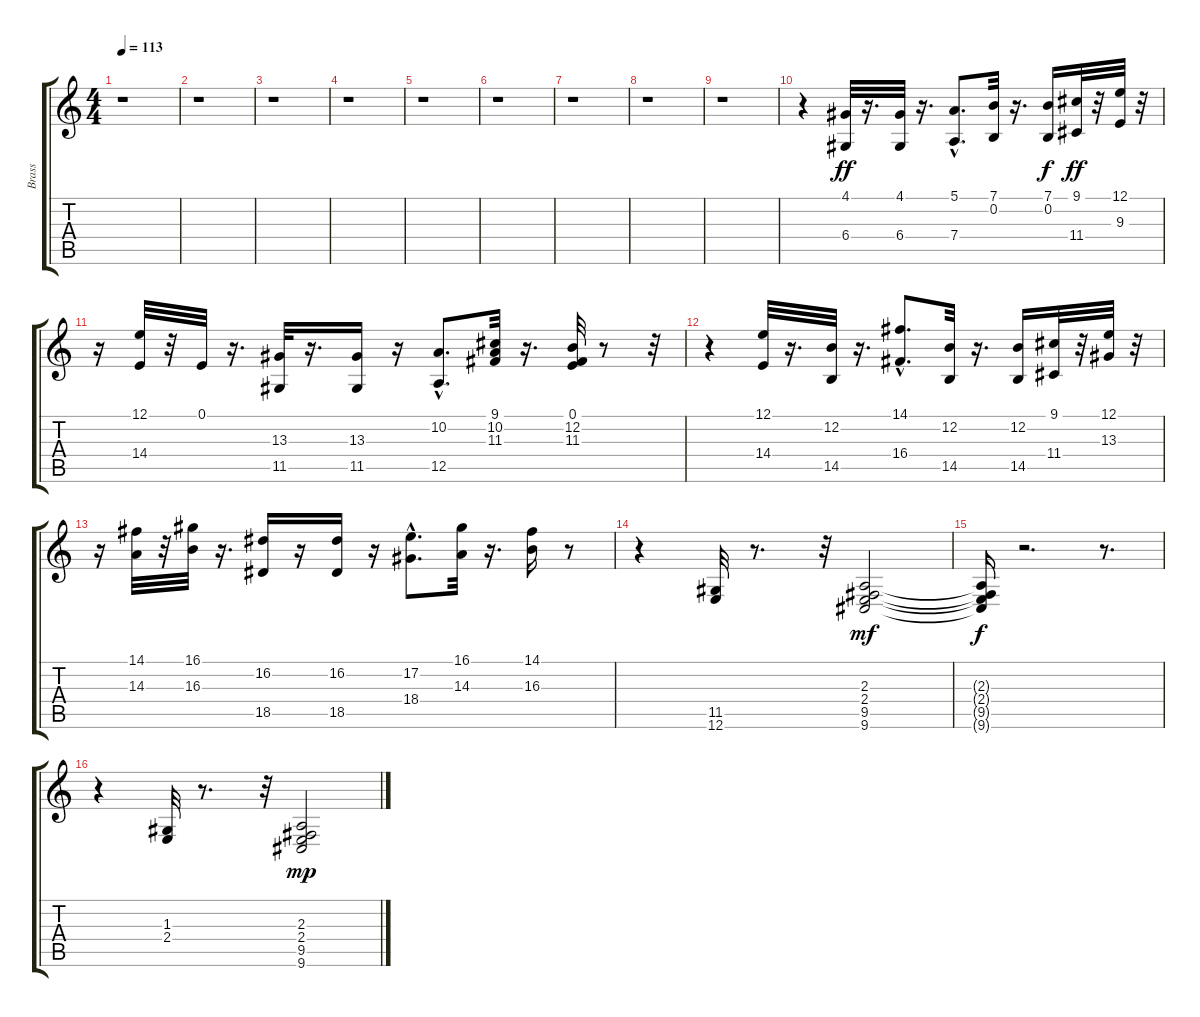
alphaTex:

\track ("Brass   " "Brass   ") {instrument brasssection}
\staff {score tabs}
\tuning (E4 B3 G3 D3 A2 E2) {hide}
\ts (4 4)
\tempo 113
\clef g2
\ks c
r.1{dy ff instrument brasssection} |
r.1 |
r.1 |
r.1 |
r.1 |
r.1 |
r.1 |
r.1 |
r.1 |
r.4 (4.1 6.4).32 r.16{d} (4.1 6.4).32 r.16{d} (5.1{hac} 7.4{hac}).8{d} (7.1 0.2).32 r.16{d} (7.1 0.2).16{dy f} (9.1 11.4).32{dy ff} r.32 (12.1 9.3).32 r.32 |
r.16 (12.1 14.4).32 r.32 0.1.32 r.16{d} (13.3 11.5).32 r.16{d} (13.3 11.5).16 r.16 (10.2{hac} 12.5{hac}).8{d} (9.1 10.2 11.3).32 r.16{d} (0.1 12.2 11.3).32 r.8 r.32 |
r.4 (12.1 14.4).32 r.16{d} (12.2 14.5).32 r.16{d} (14.1{hac} 16.4{hac}).8{d} (12.2 14.5).32 r.16{d} (12.2 14.5).16 (9.1 11.4).32 r.32 (12.1 13.3).32 r.32 |
r.16 (14.1 14.3).32 r.32 (16.1 16.3).32 r.16{d} (16.2 18.5).16 r.16 (16.2 18.5).16 r.16 (17.2{hac} 18.4{hac}).8{d} (16.1 14.3).32 r.16{d} (14.1 16.3).16 r.8 |
r.4 (11.5 12.6).32 r.8{d} r.32 (2.3 2.4 9.5 9.6).2{dy mf} |
(2.3{t} 2.4{t} 9.5{t} 9.6{t}).16{dy f} r.2{d} r.8{d} |
r.4 (1.3 2.4).32 r.8{d} r.32 (2.3 2.4 9.5 9.6).2{dy mp}
